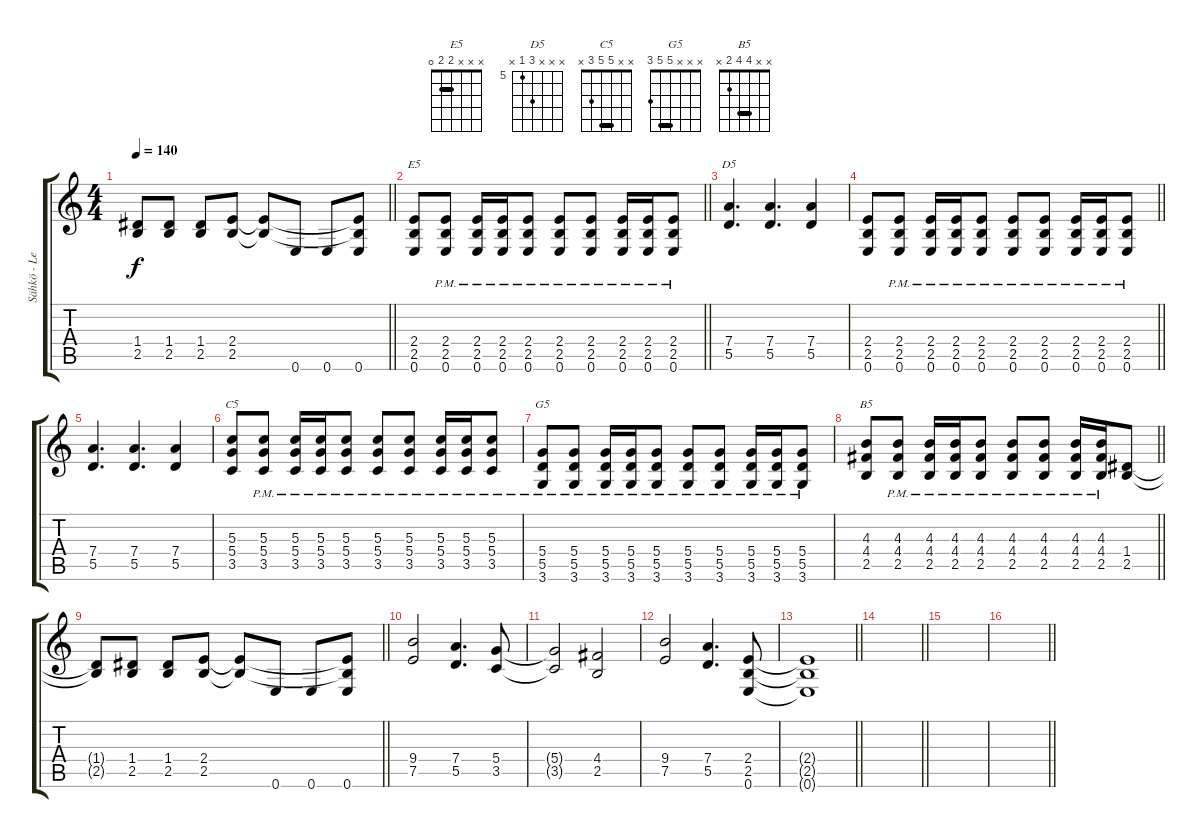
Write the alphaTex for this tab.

\track ("Sähkö - Leadi" "Sähkö - Le") {instrument overdrivenguitar}
\staff {score tabs}
\tuning (E4 B3 G3 D3 A2 E2) {hide}
\chord ("E5" x x x 2 2 0) {barre 2}
\chord ("D5" x x x 7 5 x) {firstfret 5}
\chord ("C5" x x 5 5 3 x) {barre 5}
\chord ("G5" x x x 5 5 3) {barre 5}
\chord ("B5" x x 4 4 2 x) {barre 4}
\ts (4 4)
\tempo 140
\clef g2
\barLineRight lightlight
\ks c
(1.4{t} 2.5{t}).8{dy f} (1.4 2.5).8 (1.4 2.5).8 (2.4 2.5).8 (2.4{t} 2.5{t}).8 0.6.8 0.6.8 (2.4{t} 2.5{t} 0.6).8 |
\barLineRight lightlight
(2.4 2.5 0.6).8{ch "E5"} (2.4{pm} 2.5{pm} 0.6{pm}).8 (2.4{pm} 2.5{pm} 0.6{pm}).16 (2.4{pm} 2.5{pm} 0.6{pm}).16 (2.4{pm} 2.5{pm} 0.6{pm}).8 (2.4{pm} 2.5{pm} 0.6{pm}).8 (2.4{pm} 2.5{pm} 0.6{pm}).8 (2.4{pm} 2.5{pm} 0.6{pm}).16 (2.4{pm} 2.5{pm} 0.6{pm}).16 (2.4{pm} 2.5{pm} 0.6{pm}).8 |
(7.4 5.5).4{d ch "D5"} (7.4 5.5).4{d} (7.4 5.5).4 |
\barLineRight lightlight
(2.4 2.5 0.6).8 (2.4{pm} 2.5{pm} 0.6{pm}).8 (2.4{pm} 2.5{pm} 0.6{pm}).16 (2.4{pm} 2.5{pm} 0.6{pm}).16 (2.4{pm} 2.5{pm} 0.6{pm}).8 (2.4{pm} 2.5{pm} 0.6{pm}).8 (2.4{pm} 2.5{pm} 0.6{pm}).8 (2.4{pm} 2.5{pm} 0.6{pm}).16 (2.4{pm} 2.5{pm} 0.6{pm}).16 (2.4{pm} 2.5{pm} 0.6{pm}).8 |
(7.4 5.5).4{d} (7.4 5.5).4{d} (7.4 5.5).4 |
(5.3 5.4 3.5).8{ch "C5"} (5.3{pm} 5.4{pm} 3.5{pm}).8 (5.3{pm} 5.4{pm} 3.5{pm}).16 (5.3{pm} 5.4{pm} 3.5{pm}).16 (5.3{pm} 5.4{pm} 3.5{pm}).8 (5.3{pm} 5.4{pm} 3.5{pm}).8 (5.3{pm} 5.4{pm} 3.5{pm}).8 (5.3{pm} 5.4{pm} 3.5{pm}).16 (5.3{pm} 5.4{pm} 3.5{pm}).16 (5.3{pm} 5.4{pm} 3.5{pm}).8 |
(5.4{pm} 5.5{pm} 3.6{pm}).8{ch "G5"} (5.4{pm} 5.5{pm} 3.6{pm}).8 (5.4{pm} 5.5{pm} 3.6{pm}).16 (5.4{pm} 5.5{pm} 3.6{pm}).16 (5.4{pm} 5.5{pm} 3.6{pm}).8 (5.4{pm} 5.5{pm} 3.6{pm}).8 (5.4{pm} 5.5{pm} 3.6{pm}).8 (5.4{pm} 5.5{pm} 3.6{pm}).16 (5.4{pm} 5.5{pm} 3.6{pm}).16 (5.4{pm} 5.5{pm} 3.6{pm}).8 |
\barLineRight lightlight
(4.3 4.4 2.5).8{ch "B5"} (4.3{pm} 4.4{pm} 2.5{pm}).8 (4.3{pm} 4.4{pm} 2.5{pm}).16 (4.3{pm} 4.4{pm} 2.5{pm}).16 (4.3{pm} 4.4{pm} 2.5{pm}).8 (4.3{pm} 4.4{pm} 2.5{pm}).8 (4.3{pm} 4.4{pm} 2.5{pm}).8 (4.3{pm} 4.4{pm} 2.5{pm}).16 (4.3{pm} 4.4{pm} 2.5{pm}).16 (1.4 2.5).8 |
\barLineRight lightlight
(1.4{t} 2.5{t}).8 (1.4 2.5).8 (1.4 2.5).8 (2.4 2.5).8 (2.4{t} 2.5{t}).8 0.6.8 0.6.8 (2.4{t} 2.5{t} 0.6).8 |
(9.4 7.5).2 (7.4 5.5).4{d} (5.4 3.5).8 |
(5.4{t} 3.5{t}).2 (4.4 2.5).2 |
(9.4 7.5).2 (7.4 5.5).4{d} (2.4 2.5 0.6).8 |
\barLineRight lightlight
(2.4{t} 2.5{t} 0.6{t}).1 |
\barLineRight lightlight
|
|
\barLineRight lightlight
